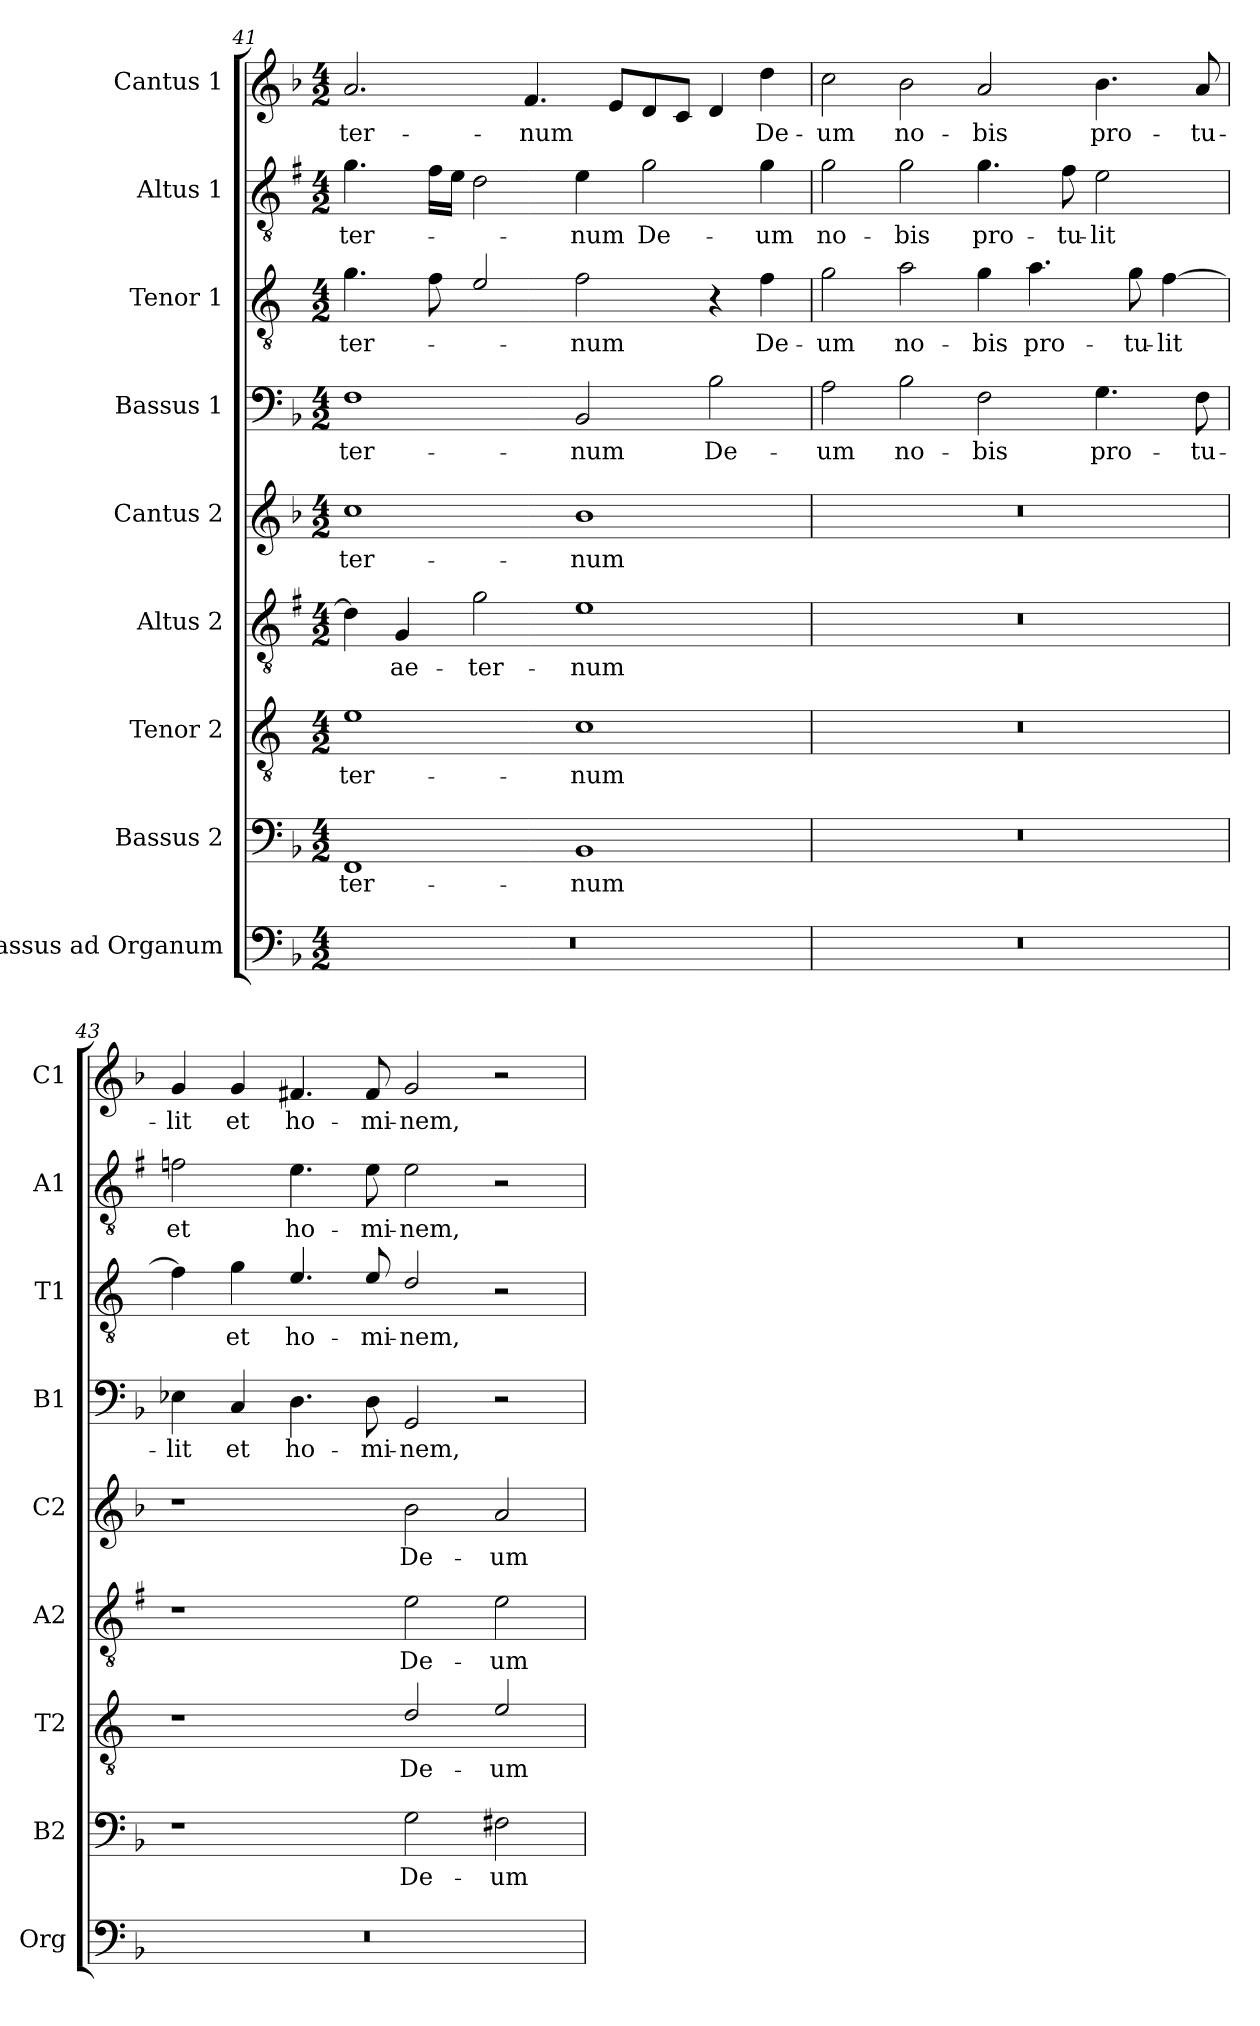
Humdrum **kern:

**kern	**kern	**text	**kern	**text	**kern	**text	**kern	**text	**kern	**text	**kern	**text	**kern	**text	**kern	**text
*part9	*part8	*part8	*part7	*part7	*part6	*part6	*part5	*part5	*part4	*part4	*part3	*part3	*part2	*part2	*part1	*part1
*staff9	*staff8	*staff8	*staff7	*staff7	*staff6	*staff6	*staff5	*staff5	*staff4	*staff4	*staff3	*staff3	*staff2	*staff2	*staff1	*staff1
*I"Bassus ad Organum	*I"Bassus 2	*	*I"Tenor 2	*	*I"Altus 2	*	*I"Cantus 2	*	*I"Bassus 1	*	*I"Tenor 1	*	*I"Altus 1	*	*I"Cantus 1	*
*I'Org	*I'B2	*	*I'T2	*	*I'A2	*	*I'C2	*	*I'B1	*	*I'T1	*	*I'A1	*	*I'C1	*
!!LO:PB:g=z
*clefF4	*clefF4	*	*clefGv2	*	*clefGv2	*	*clefG2	*	*clefF4	*	*clefGv2	*	*clefGv2	*	*clefG2	*
*	*	*	*ITrd4c7	*	*ITrd1c2	*	*	*	*	*	*ITrd4c7	*	*ITrd1c2	*	*	*
*k[b-]	*k[b-]	*	*k[b-]	*	*k[b-]	*	*k[b-]	*	*k[b-]	*	*k[b-]	*	*k[b-]	*	*k[b-]	*
*F:	*F:	*	*F:	*	*F:	*	*F:	*	*F:	*	*F:	*	*F:	*	*F:	*
*M4/2	*M4/2	*	*M4/2	*	*M4/2	*	*M4/2	*	*M4/2	*	*M4/2	*	*M4/2	*	*M4/2	*
=41	=41	=41	=41	=41	=41	=41	=41	=41	=41	=41	=41	=41	=41	=41	=41	=41
!	!	!LO:LY:b	!	!LO:LY:b	!	!	!	!LO:LY:b	!	!LO:LY:b	!	!LO:LY:b	!	!LO:LY:b	!	!LO:LY:b
0r	1FF	-ter-	1A	-ter-	4c\]	.	1cc	-ter-	1F	-ter-	4.c\	-ter-	4.f\	-ter-	2.a/	-ter-
!	!	!	!	!	!	!LO:LY:b	!	!	!	!	!	!	!	!	!	!
.	.	.	.	.	4F/	ae-	.	.	.	.	.	.	.	.	.	.
.	.	.	.	.	.	.	.	.	.	.	8B-\	.	16e\LL	.	.	.
.	.	.	.	.	.	.	.	.	.	.	.	.	16d\JJ	.	.	.
!	!	!	!	!	!	!LO:LY:b	!	!	!	!	!	!	!	!	!	!
.	.	.	.	.	2f\	-ter-	.	.	.	.	2A/	.	2c\	.	.	.
!	!	!	!	!	!	!	!	!	!	!	!	!	!	!	!	!LO:LY:b
.	.	.	.	.	.	.	.	.	.	.	.	.	.	.	4.f/	-num
!	!	!LO:LY:b	!	!LO:LY:b	!	!LO:LY:b	!	!LO:LY:b	!	!LO:LY:b	!	!LO:LY:b	!	!LO:LY:b	!	!
.	1BB-	-num	1F	-num	1d	-num	1b-	-num	2BB-/	-num	2B-\	-num	4d\	-num	.	.
.	.	.	.	.	.	.	.	.	.	.	.	.	.	.	8e/L	.
!	!	!	!	!	!	!	!	!	!	!	!	!	!	!LO:LY:b	!	!
.	.	.	.	.	.	.	.	.	.	.	.	.	2f\	De-	8d/	.
.	.	.	.	.	.	.	.	.	.	.	.	.	.	.	8c/J	.
!	!	!	!	!	!	!	!	!	!	!LO:LY:b	!	!	!	!	!	!
.	.	.	.	.	.	.	.	.	2B-\	De-	4r	.	.	.	4d/	.
!	!	!	!	!	!	!	!	!	!	!	!	!LO:LY:b	!	!LO:LY:b	!	!LO:LY:b
.	.	.	.	.	.	.	.	.	.	.	4B-\	De-	4f\	-um	4dd\	De-
=42	=42	=42	=42	=42	=42	=42	=42	=42	=42	=42	=42	=42	=42	=42	=42	=42
!	!	!	!	!	!	!	!	!	!	!LO:LY:b	!	!LO:LY:b	!	!LO:LY:b	!	!LO:LY:b
0r	0r	.	0r	.	0r	.	0r	.	2A\	-um	2c\	-um	2f\	no-	2cc\	-um
!	!	!	!	!	!	!	!	!	!	!LO:LY:b	!	!LO:LY:b	!	!LO:LY:b	!	!LO:LY:b
.	.	.	.	.	.	.	.	.	2B-\	no-	2d\	no-	2f\	-bis	2b-\	no-
!	!	!	!	!	!	!	!	!	!	!LO:LY:b	!	!LO:LY:b	!	!LO:LY:b	!	!LO:LY:b
.	.	.	.	.	.	.	.	.	2F\	-bis	4c\	-bis	4.f\	pro-	2a/	-bis
!	!	!	!	!	!	!	!	!	!	!	!	!LO:LY:b	!	!	!	!
.	.	.	.	.	.	.	.	.	.	.	4.d\	pro-	.	.	.	.
!	!	!	!	!	!	!	!	!	!	!	!	!	!	!LO:LY:b	!	!
.	.	.	.	.	.	.	.	.	.	.	.	.	8e\	-tu-	.	.
!	!	!	!	!	!	!	!	!	!	!LO:LY:b	!	!	!	!LO:LY:b	!	!LO:LY:b
.	.	.	.	.	.	.	.	.	4.G\	pro-	.	.	2d\	-lit	4.b-\	pro-
!	!	!	!	!	!	!	!	!	!	!	!	!LO:LY:b	!	!	!	!
.	.	.	.	.	.	.	.	.	.	.	8c\	-tu-	.	.	.	.
!	!	!	!	!	!	!	!	!	!	!	!	!LO:LY:b	!	!	!	!
.	.	.	.	.	.	.	.	.	.	.	[4B-\	-lit	.	.	.	.
!	!	!	!	!	!	!	!	!	!	!LO:LY:b	!	!	!	!	!	!LO:LY:b
.	.	.	.	.	.	.	.	.	8F\	-tu-	.	.	.	.	8a/	-tu-
=43	=43	=43	=43	=43	=43	=43	=43	=43	=43	=43	=43	=43	=43	=43	=43	=43
!	!	!	!	!	!	!	!	!	!	!LO:LY:b	!	!	!	!LO:LY:b	!	!LO:LY:b
0r	1r	.	1r	.	1r	.	1r	.	4E-X\	-lit	4B-\]	.	2e-X\	et	4g/	-lit
!	!	!	!	!	!	!	!	!	!	!LO:LY:b	!	!LO:LY:b	!	!	!	!LO:LY:b
.	.	.	.	.	.	.	.	.	4C/	et	4c\	et	.	.	4g/	et
!	!	!	!	!	!	!	!	!	!	!LO:LY:b	!	!LO:LY:b	!	!LO:LY:b	!	!LO:LY:b
.	.	.	.	.	.	.	.	.	4.D\	ho-	4.A/	ho-	4.d\	ho-	4.f#X/	ho-
!	!	!	!	!	!	!	!	!	!	!LO:LY:b	!	!LO:LY:b	!	!LO:LY:b	!	!LO:LY:b
.	.	.	.	.	.	.	.	.	8D\	-mi-	8A/	-mi-	8d\	-mi-	8f#/	-mi-
!	!	!LO:LY:b	!	!LO:LY:b	!	!LO:LY:b	!	!LO:LY:b	!	!LO:LY:b	!	!LO:LY:b	!	!LO:LY:b	!	!LO:LY:b
.	2G\	De-	2G/	De-	2d\	De-	2b-\	De-	2GG/	-nem,	2G/	-nem,	2d\	-nem,	2g/	-nem,
!	!	!LO:LY:b	!	!LO:LY:b	!	!LO:LY:b	!	!LO:LY:b	!	!	!	!	!	!	!	!
.	2F#X\	-um	2A/	-um	2d\	-um	2a/	-um	2r	.	2r	.	2r	.	2r	.
=	=	=	=	=	=	=	=	=	=	=	=	=	=	=	=	=
*-	*-	*-	*-	*-	*-	*-	*-	*-	*-	*-	*-	*-	*-	*-	*-	*-
